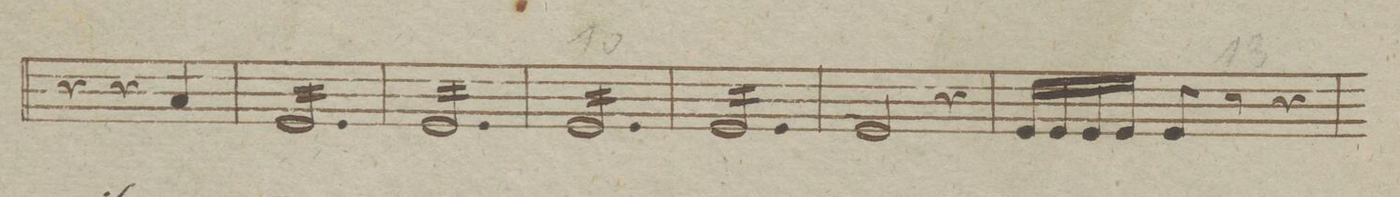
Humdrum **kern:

**kern	**dynam
*I"Timpani in Es. et B.	*
*clefF4	*
*k[b-e-]	*
*M3/4	*
4r	.
4r	.
4C/	.
=8	=8
16GG/LL	.
16GG/	.
16GG/	.
16GG/	.
16GG/	.
16GG/	.
16GG/	.
16GG/	.
16GG/	.
16GG/	.
16GG/	.
16GG/JJ	.
=9	=9
16GG/LL	.
16GG/	.
16GG/	.
16GG/	.
16GG/	.
16GG/	.
16GG/	.
16GG/	.
16GG/	.
16GG/	.
16GG/	.
16GG/JJ	.
=10	=10
16GG/LL	.
16GG/	.
16GG/	.
16GG/	.
16GG/	.
16GG/	.
16GG/	.
16GG/	.
16GG/	.
16GG/	.
16GG/	.
16GG/JJ	.
=11	=11
16GG/LL	.
16GG/	.
16GG/	.
16GG/	.
16GG/	.
16GG/	.
16GG/	.
16GG/	.
16GG/	.
16GG/	.
16GG/	.
16GG/JJ	.
*Xtremolo	*
=12	=12
2GG/	.
4r	.
=13	=13
16GG/LL	.
16GG/	.
16GG/	.
16GG/JJ	.
8GG/	.
8r	.
4r	.
=14	=14
*-	*-
